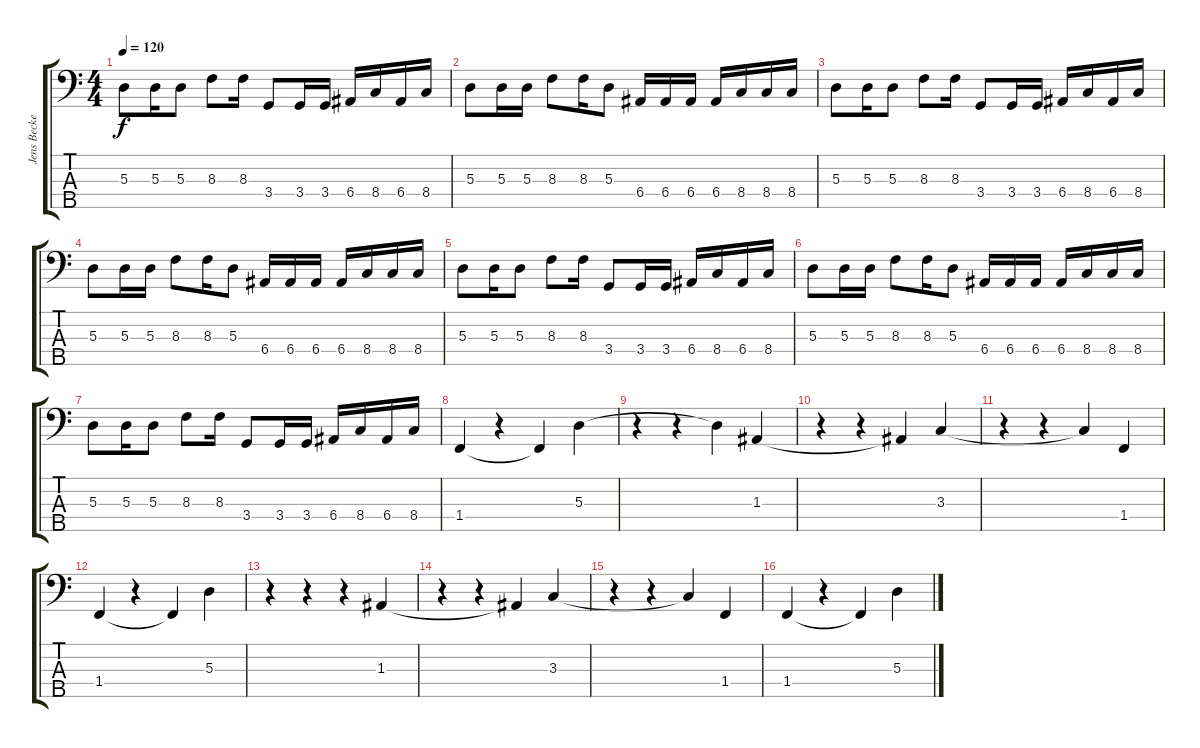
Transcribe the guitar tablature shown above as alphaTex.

\track ("Jens Becker" "Jens Becke") {instrument electricbasspick}
\staff {score tabs}
\tuning (G2 D2 A1 E1 B0) {hide}
\ts (4 4)
\tempo 120
\clef f4
\ks c
5.3.8{dy f} 5.3.16 5.3.8 8.3.8 8.3.16 3.4.8 3.4.16 3.4.16 6.4.16 8.4.16 6.4.16 8.4.16 |
5.3.8 5.3.16 5.3.16 8.3.8 8.3.16 5.3.8 6.4.16 6.4.16 6.4.16 6.4.16 8.4.16 8.4.16 8.4.16 |
5.3.8 5.3.16 5.3.8 8.3.8 8.3.16 3.4.8 3.4.16 3.4.16 6.4.16 8.4.16 6.4.16 8.4.16 |
5.3.8 5.3.16 5.3.16 8.3.8 8.3.16 5.3.8 6.4.16 6.4.16 6.4.16 6.4.16 8.4.16 8.4.16 8.4.16 |
5.3.8 5.3.16 5.3.8 8.3.8 8.3.16 3.4.8 3.4.16 3.4.16 6.4.16 8.4.16 6.4.16 8.4.16 |
5.3.8 5.3.16 5.3.16 8.3.8 8.3.16 5.3.8 6.4.16 6.4.16 6.4.16 6.4.16 8.4.16 8.4.16 8.4.16 |
5.3.8 5.3.16 5.3.8 8.3.8 8.3.16 3.4.8 3.4.16 3.4.16 6.4.16 8.4.16 6.4.16 8.4.16 |
1.4.4 r.4 1.4{t}.4 5.3.4 |
r.4 r.4 5.3{t}.4 1.3.4 |
r.4 r.4 1.3{t}.4 3.3.4 |
r.4 r.4 3.3{t}.4 1.4.4 |
1.4.4 r.4 1.4{t}.4 5.3.4 |
r.4 r.4 r.4 1.3.4 |
r.4 r.4 1.3{t}.4 3.3.4 |
r.4 r.4 3.3{t}.4 1.4.4 |
1.4.4 r.4 1.4{t}.4 5.3.4
